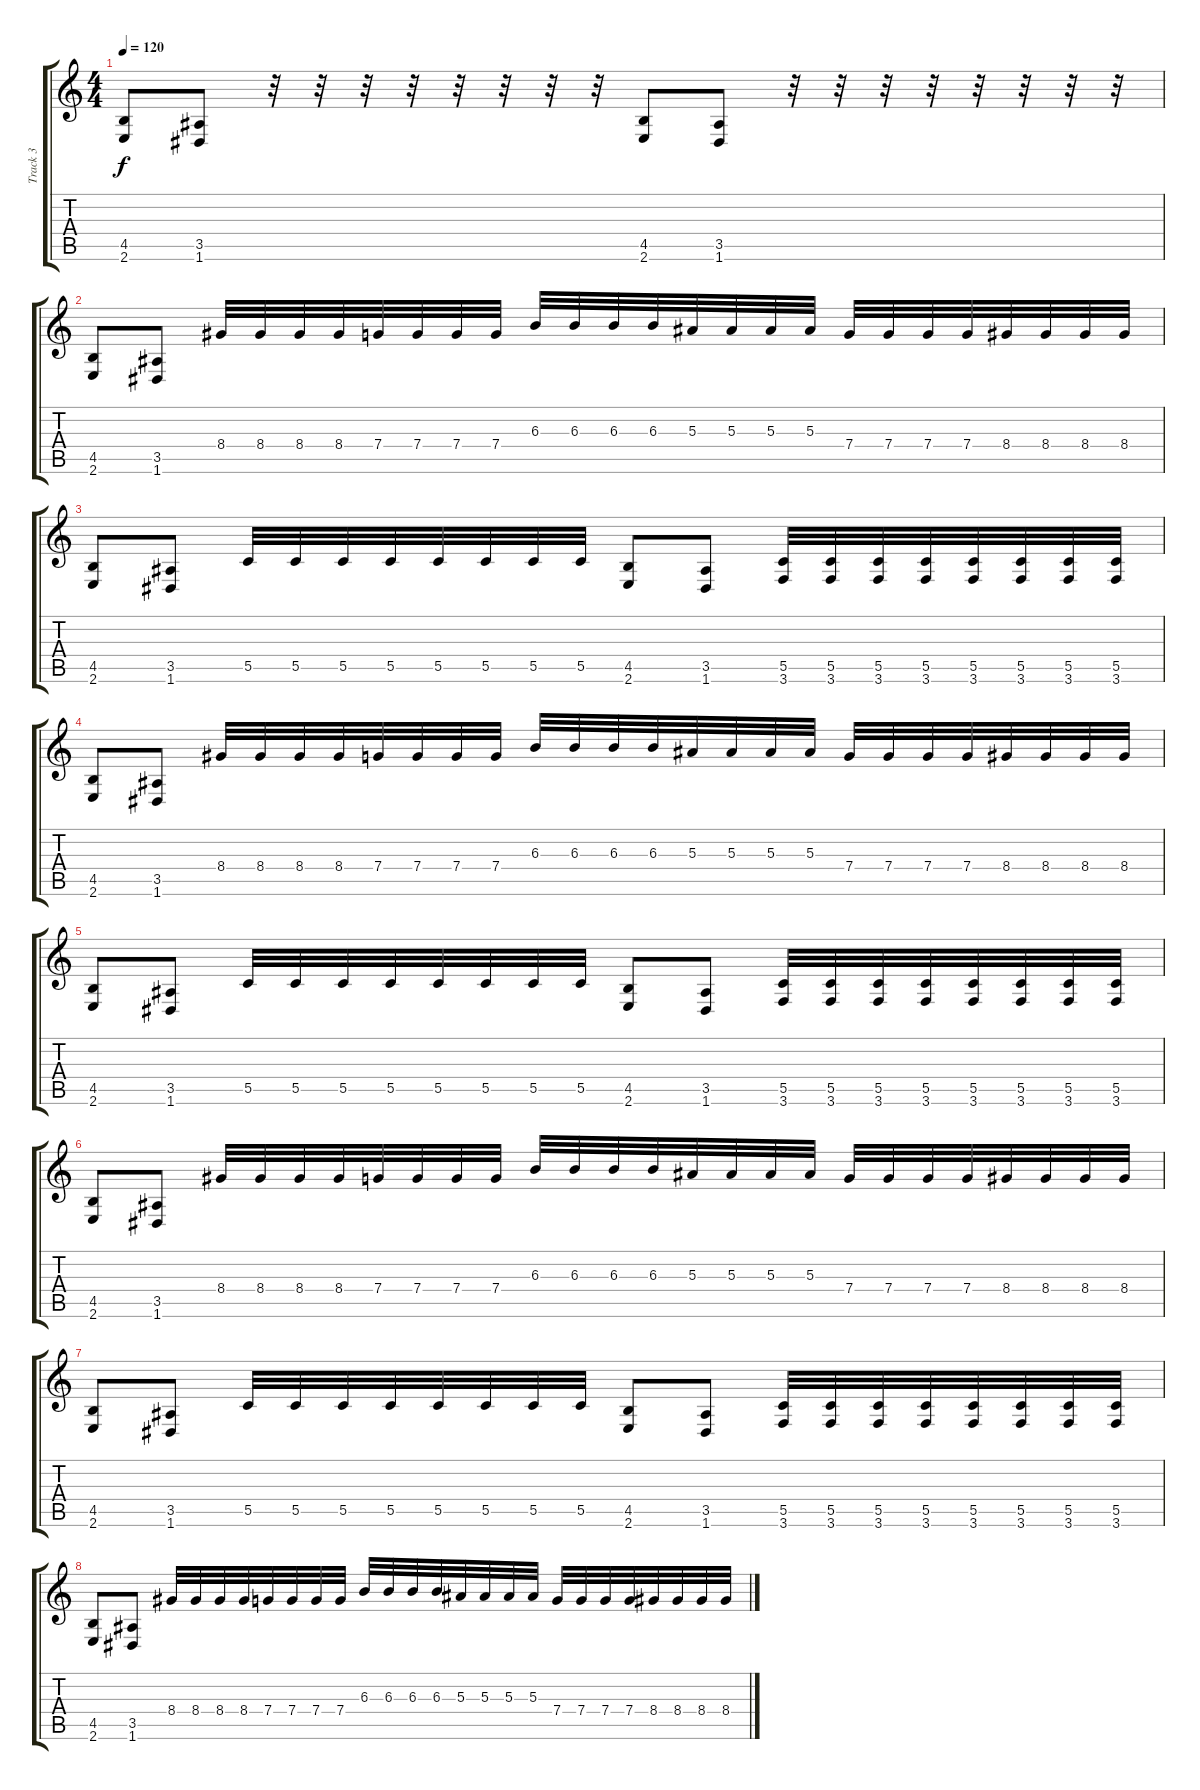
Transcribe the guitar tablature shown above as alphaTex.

\track ("Track 3" "Track 3") {instrument distortionguitar}
\staff {score tabs}
\tuning (D4 A3 F3 C3 G2 D2) {hide}
\ts (4 4)
\tempo 120
\clef g2
\ks c
(4.5 2.6).8{dy f} (3.5 1.6).8 r.32 r.32 r.32 r.32 r.32 r.32 r.32 r.32 (4.5 2.6).8 (3.5 1.6).8 r.32 r.32 r.32 r.32 r.32 r.32 r.32 r.32 |
(4.5 2.6).8 (3.5 1.6).8 8.4.32 8.4.32 8.4.32 8.4.32 7.4.32 7.4.32 7.4.32 7.4.32 6.3.32 6.3.32 6.3.32 6.3.32 5.3.32 5.3.32 5.3.32 5.3.32 7.4.32 7.4.32 7.4.32 7.4.32 8.4.32 8.4.32 8.4.32 8.4.32 |
(4.5 2.6).8 (3.5 1.6).8 5.5.32 5.5.32 5.5.32 5.5.32 5.5.32 5.5.32 5.5.32 5.5.32 (4.5 2.6).8 (3.5 1.6).8 (5.5 3.6).32 (5.5 3.6).32 (5.5 3.6).32 (5.5 3.6).32 (5.5 3.6).32 (5.5 3.6).32 (5.5 3.6).32 (5.5 3.6).32 |
(4.5 2.6).8 (3.5 1.6).8 8.4.32 8.4.32 8.4.32 8.4.32 7.4.32 7.4.32 7.4.32 7.4.32 6.3.32 6.3.32 6.3.32 6.3.32 5.3.32 5.3.32 5.3.32 5.3.32 7.4.32 7.4.32 7.4.32 7.4.32 8.4.32 8.4.32 8.4.32 8.4.32 |
(4.5 2.6).8 (3.5 1.6).8 5.5.32 5.5.32 5.5.32 5.5.32 5.5.32 5.5.32 5.5.32 5.5.32 (4.5 2.6).8 (3.5 1.6).8 (5.5 3.6).32 (5.5 3.6).32 (5.5 3.6).32 (5.5 3.6).32 (5.5 3.6).32 (5.5 3.6).32 (5.5 3.6).32 (5.5 3.6).32 |
(4.5 2.6).8 (3.5 1.6).8 8.4.32 8.4.32 8.4.32 8.4.32 7.4.32 7.4.32 7.4.32 7.4.32 6.3.32 6.3.32 6.3.32 6.3.32 5.3.32 5.3.32 5.3.32 5.3.32 7.4.32 7.4.32 7.4.32 7.4.32 8.4.32 8.4.32 8.4.32 8.4.32 |
(4.5 2.6).8 (3.5 1.6).8 5.5.32 5.5.32 5.5.32 5.5.32 5.5.32 5.5.32 5.5.32 5.5.32 (4.5 2.6).8 (3.5 1.6).8 (5.5 3.6).32 (5.5 3.6).32 (5.5 3.6).32 (5.5 3.6).32 (5.5 3.6).32 (5.5 3.6).32 (5.5 3.6).32 (5.5 3.6).32 |
(4.5 2.6).8 (3.5 1.6).8 8.4.32 8.4.32 8.4.32 8.4.32 7.4.32 7.4.32 7.4.32 7.4.32 6.3.32 6.3.32 6.3.32 6.3.32 5.3.32 5.3.32 5.3.32 5.3.32 7.4.32 7.4.32 7.4.32 7.4.32 8.4.32 8.4.32 8.4.32 8.4.32
